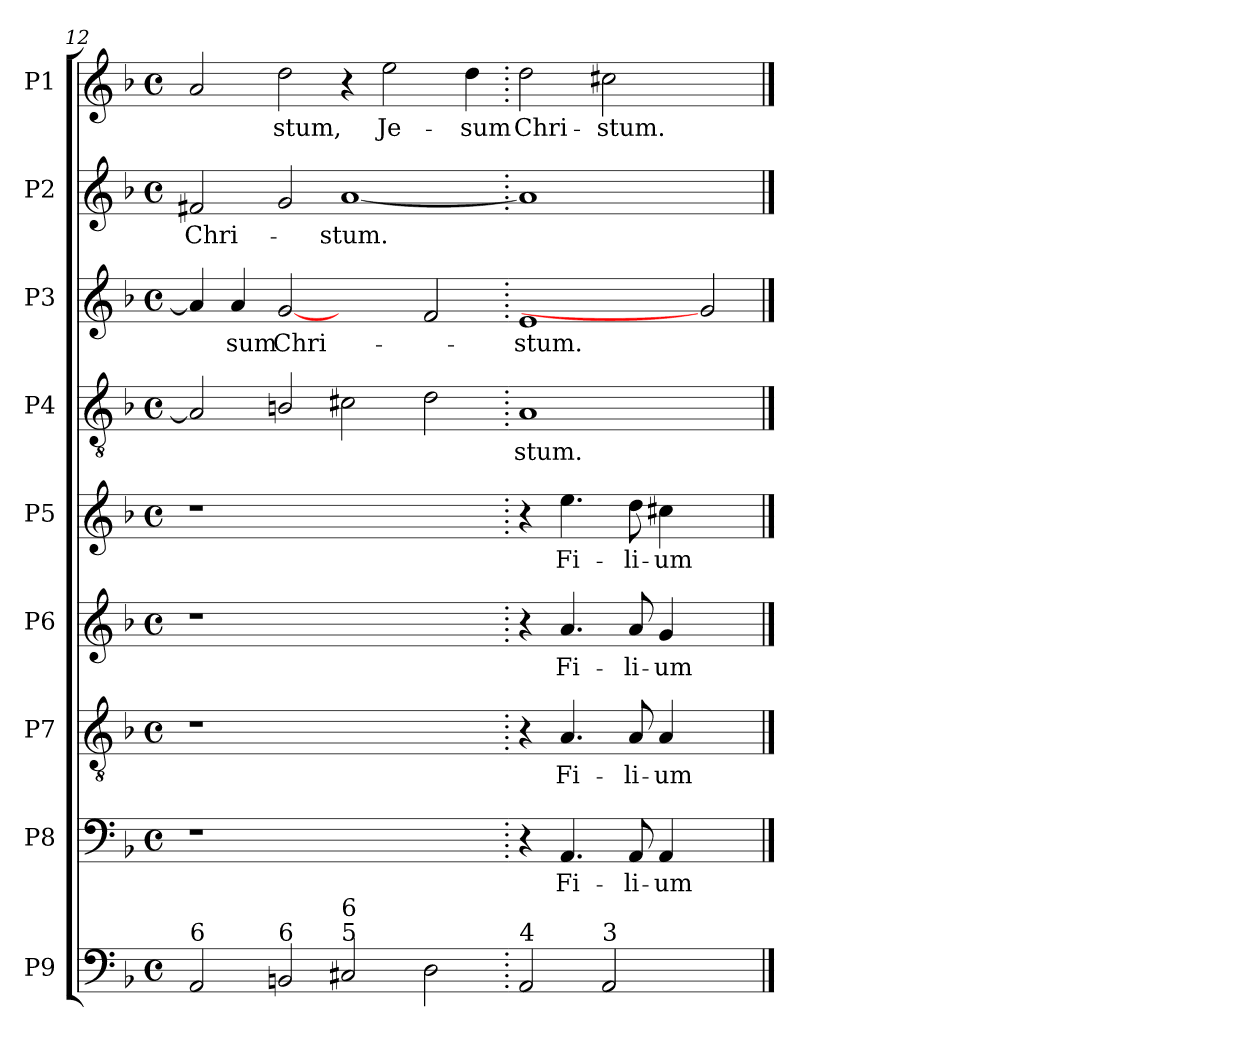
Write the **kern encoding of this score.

**kern	**kern	**text	**kern	**text	**kern	**text	**kern	**text	**kern	**text	**kern	**text	**kern	**text	**kern	**text
*part9	*part8	*part8	*part7	*part7	*part6	*part6	*part5	*part5	*part4	*part4	*part3	*part3	*part2	*part2	*part1	*part1
*staff9	*staff8	*staff8	*staff7	*staff7	*staff6	*staff6	*staff5	*staff5	*staff4	*staff4	*staff3	*staff3	*staff2	*staff2	*staff1	*staff1
*I"P9	*I"P8	*	*I"P7	*	*I"P6	*	*I"P5	*	*I"P4	*	*I"P3	*	*I"P2	*	*I"P1	*
*clefF4	*clefF4	*	*clefGv2	*	*clefG2	*	*clefG2	*	*clefGv2	*	*clefG2	*	*clefG2	*	*clefG2	*
*	*	*	*ITrd7c12	*	*	*	*	*	*ITrd7c12	*	*	*	*	*	*	*
*k[b-]	*k[b-]	*	*k[b-]	*	*k[b-]	*	*k[b-]	*	*k[b-]	*	*k[b-]	*	*k[b-]	*	*k[b-]	*
*F:	*F:	*	*F:	*	*F:	*	*F:	*	*F:	*	*F:	*	*F:	*	*F:	*
*M4/4	*M4/4	*	*M4/4	*	*M4/4	*	*M4/4	*	*M4/4	*	*M4/4	*	*M4/4	*	*M4/4	*
*met(c)	*met(c)	*	*met(c)	*	*met(c)	*	*met(c)	*	*met(c)	*	*met(c)	*	*met(c)	*	*met(c)	*
=12	=12	=12	=12	=12	=12	=12	=12	=12	=12	=12	=12	=12	=12	=12	=12	=12
!	!LO:N:vis=1	!	!LO:N:vis=1	!	!LO:N:vis=1	!	!LO:N:vis=1	!	!	!	!	!	!	!	!	!
!LO:TX:a:t=6	!	!	!	!	!	!	!	!	!	!	!	!	!	!	!	!
!	!	!	!	!	!	!	!	!	!	!	!	!	!	!LO:LY:b:color=#000000	!	!
2AAi/	1r	.	1r	.	1r	.	1r	.	2AAi/]	.	4ai/]	.	2f#Xi/	Chri-	2ai/	.
!	!	!	!	!	!	!	!	!	!	!	!	!LO:LY:b:color=#000000	!	!	!	!
.	.	.	.	.	.	.	.	.	.	.	4ai/	-sum	.	.	.	.
!	!	!	!	!	!	!	!	!	!	!	!	!LO:LY:b:color=#000000	!	!	!	!
!LO:TX:a:t=6	!	!	!	!	!	!	!	!	!	!	!	!	!	!	!	!
!	!	!	!	!	!	!	!	!	!	!	!	!	!	!	!	!LO:LY:b:color=#000000
2BBni/	.	.	.	.	.	.	.	.	2BBni/	.	[2gi	Chri-	2gi/	.	2ddi\	-stum,
!LO:TX:a:t=5	!	!	!	!	!	!	!	!	!	!	!	!	!	!	!	!
!LO:TX:t=6	!	!	!	!	!	!	!	!	!	!	!	!	!	!	!	!
!	!	!	!	!	!	!	!	!	!	!	!	!	!	!LO:LY:b:color=#000000	!	!
2C#Xi/	1ryy	.	1ryy	.	1ryy	.	1ryy	.	2C#Xi\	.	2ryy	.	[1ai	-stum.	4r	.
!	!	!	!	!	!	!	!	!	!	!	!	!	!	!	!	!LO:LY:b:color=#000000
.	.	.	.	.	.	.	.	.	.	.	.	.	.	.	2eei\	Je-
2Di\	.	.	.	.	.	.	.	.	2Di\	.	2fi/	.	.	.	.	.
!	!	!	!	!	!	!	!	!	!	!	!	!	!	!	!	!LO:LY:b:color=#000000
.	.	.	.	.	.	.	.	.	.	.	.	.	.	.	4ddi\	-sum
=13.	=13.	=13.	=13.	=13.	=13.	=13.	=13.	=13.	=13.	=13.	=13.	=13.	=13.	=13.	=13.	=13.
!	!	!	!	!	!	!	!	!	!	!LO:LY:b:color=#000000	!	!	!	!	!	!
!	!	!	!	!	!	!	!	!	!	!	!	!LO:LY:b:color=#000000	!	!	!	!
!LO:TX:a:t=4	!	!	!	!	!	!	!	!	!	!	!	!	!	!	!	!
!	!	!	!	!	!	!	!	!	!	!	!	!	!	!	!	!LO:LY:b:color=#000000
2AAi/	4r	.	4r	.	4r	.	4r	.	1AAi	-stum.	1ei	-stum.	1ai]	.	2ddi\	Chri-
!	!	!LO:LY:b:color=#000000	!	!	!	!	!	!	!	!	!	!	!	!	!	!
!	!	!	!	!LO:LY:b:color=#000000	!	!	!	!	!	!	!	!	!	!	!	!
!	!	!	!	!	!	!LO:LY:b:color=#000000	!	!	!	!	!	!	!	!	!	!
!	!	!	!	!	!	!	!	!LO:LY:b:color=#000000	!	!	!	!	!	!	!	!
.	4.AAi/	Fi-	4.AAi/	Fi-	4.ai/	Fi-	4.eei\	Fi-	.	.	.	.	.	.	.	.
!LO:TX:a:t=3	!	!	!	!	!	!	!	!	!	!	!	!	!	!	!	!
!	!	!	!	!	!	!	!	!	!	!	!	!	!	!	!	!LO:LY:b:color=#000000
2AAi/	.	.	.	.	.	.	.	.	.	.	.	.	.	.	2cc#Xi\	-stum.
!	!	!LO:LY:b:color=#000000	!	!	!	!	!	!	!	!	!	!	!	!	!	!
!	!	!	!	!LO:LY:b:color=#000000	!	!	!	!	!	!	!	!	!	!	!	!
!	!	!	!	!	!	!LO:LY:b:color=#000000	!	!	!	!	!	!	!	!	!	!
!	!	!	!	!	!	!	!	!LO:LY:b:color=#000000	!	!	!	!	!	!	!	!
.	8AAi/	-li-	8AAi/	-li-	8ai/	-li-	8ddi\	-li-	.	.	.	.	.	.	.	.
!	!	!LO:LY:b:color=#000000	!	!	!	!	!	!	!	!	!	!	!	!	!	!
!	!	!	!	!LO:LY:b:color=#000000	!	!	!	!	!	!	!	!	!	!	!	!
!	!	!	!	!	!	!LO:LY:b:color=#000000	!	!	!	!	!	!	!	!	!	!
!	!	!	!	!	!	!	!	!LO:LY:b:color=#000000	!	!	!	!	!	!	!	!
.	4AAi/	-um	4AAi/	-um	4gi/	-um	4cc#Xi\	-um	.	.	.	.	.	.	.	.
2ryy	2ryy	.	2ryy	.	2ryy	.	2ryy	.	2ryy	.	2gi]	.	2ryy	.	2ryy	.
==	==	==	==	==	==	==	==	==	==	==	==	==	==	==	==	==
*-	*-	*-	*-	*-	*-	*-	*-	*-	*-	*-	*-	*-	*-	*-	*-	*-
